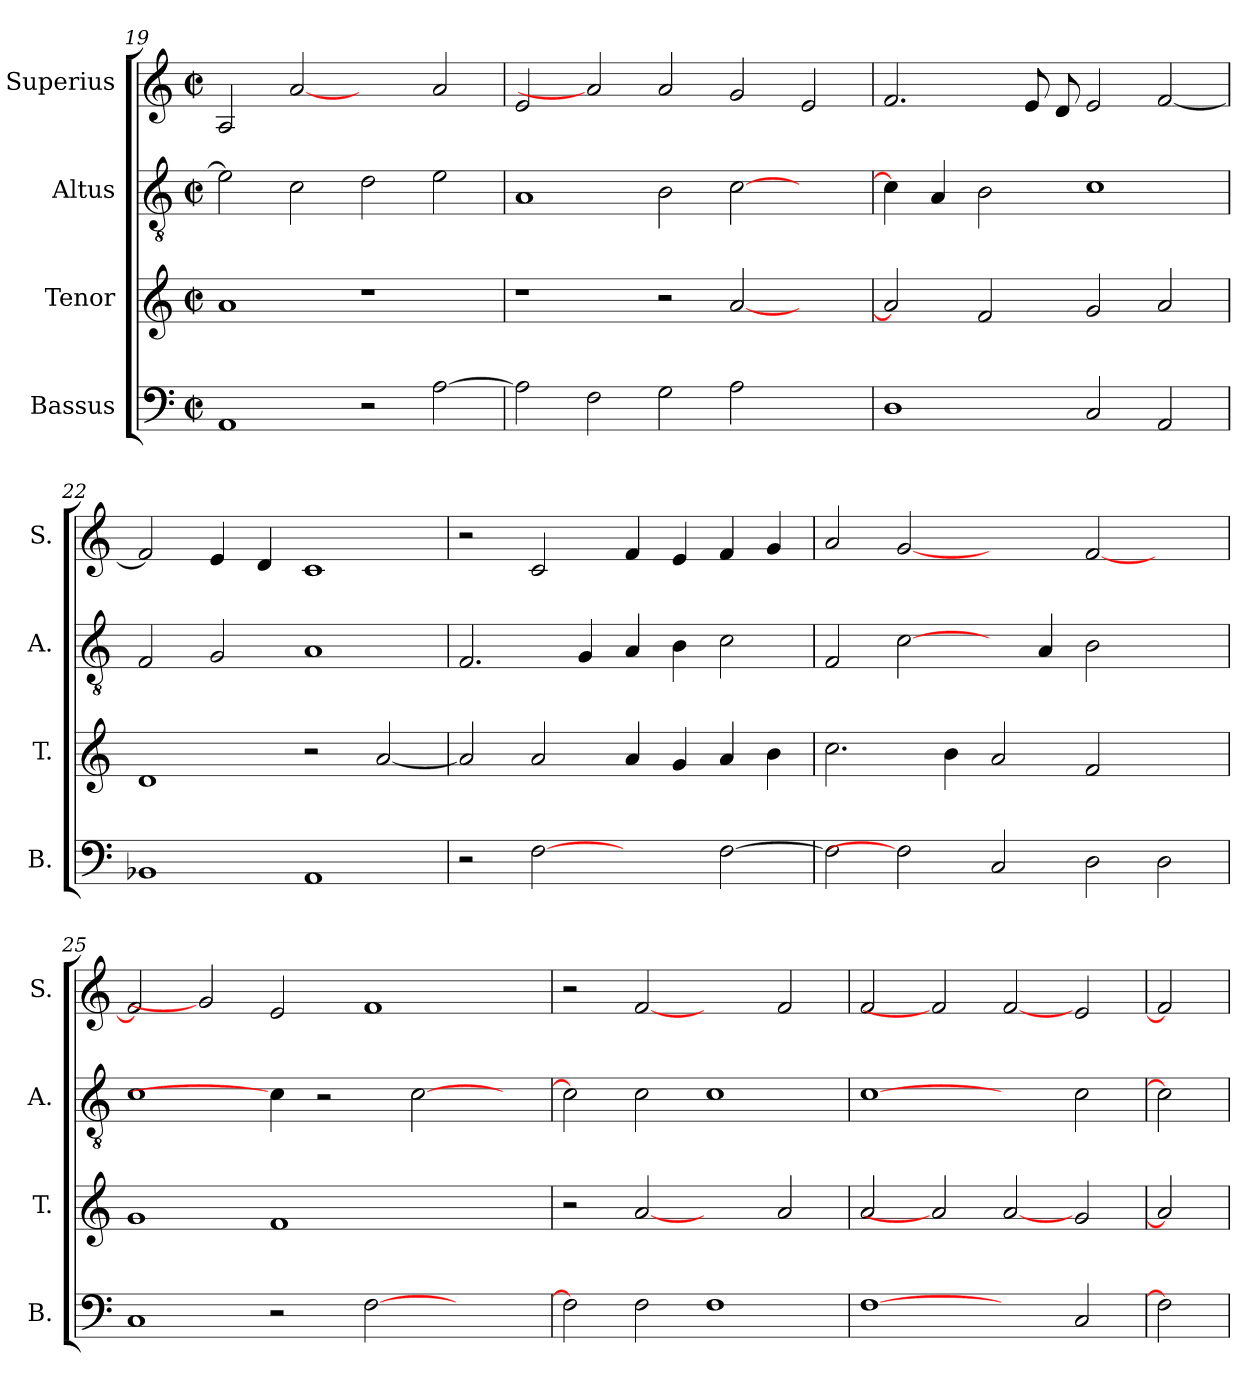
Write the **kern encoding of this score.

**kern	**kern	**kern	**kern
*part4	*part3	*part2	*part1
*staff4	*staff3	*staff2	*staff1
*I"Bassus	*I"Tenor	*I"Altus	*I"Superius
*I'B.	*I'T.	*I'A.	*I'S.
*clefF4	*clefG2	*clefGv2	*clefG2
*	*ITrd7c12	*ITrd7c12	*
*k[]	*k[]	*k[]	*k[]
*C:	*C:	*C:	*C:
*M2/2	*M2/2	*M2/2	*M2/2
*met(c|)	*met(c|)	*met(c|)	*met(c|)
=19	=19	=19	=19
1AAi	1Ai	2Ei\]	2Ai/
.	.	2Ci\	[2ai
2r	1r	2Di\	2ryy
[>2Ai\	.	2Ei\	2ai/
=20	=20	=20	=20
2Ai\]	1r	1AAi	2ei/
2Fi\	.	.	2ai]
2Gi\	2r	2BBi\	2ai/
2Ai\	[<2Ai/	[>2Ci\	2gi/
2ryy	2ryy	2ryy	2ei/
!!LO:LB:g=z
=21	=21	=21	=21
1Di	2Ai/]	4Ci\]	2.fi/
.	.	4AAi/	.
.	2Fi/	2BBi\	.
.	.	.	8ei/
.	.	.	8di/
2Ci/	2Gi/	1Ci	2ei/
2AAi/	2Ai/	.	[<2fi/
=22	=22	=22	=22
1BB-Xi	1Di	2FFi/	2fi/]
.	.	2GGi/	4ei/
.	.	.	4di/
1AAi	2r	1AAi	1ci
.	[<2Ai/	.	.
=23	=23	=23	=23
2r	2Ai/]	2.FFi/	2r
[2Fi	2Ai/	.	2ci/
.	.	4GGi/	.
2ryy	4Ai/	4AAi/	4fi/
.	4Gi/	4BBi\	4ei/
[>2Fi\	4Ai/	2Ci\	4fi/
.	4Bi\	.	4gi/
=24	=24	=24	=24
2Fi\]	2.ci\	2FFi/	2ai/
2Fi]	.	[2Ci\	[2gi
.	4Bi\	.	.
2Ci/	2Ai/	4ryy	2ryy
.	.	4AAi/	.
2Di\	2Fi/	2BBi\	[<2fi/
2Di\	2ryy	2ryy	2ryy
!!LO:LB:g=z
=25	=25	=25	=25
1Ci	1Gi	1Ci	2fi/]
.	.	.	2gi]
2r	1Fi	4Ci\]	2ei/
.	.	2r	.
[>2Fi\	.	.	1fi
.	.	[>2Ci\	.
2ryy	2ryy	.	.
.	.	4ryy	.
=26	=26	=26	=26
2Fi\]	2r	2Ci\]	2r
2Fi\	[2Ai	2Ci\	[2fi
1Fi	2ryy	1Ci	2ryy
.	2Ai/	.	2fi/
=27	=27	=27	=27
[1Fi	2Ai/	[1Ci	2fi/
.	2Ai]	.	2fi]
2ryy	[2Ai	2ryy	[2fi
2Ci/	2Gi/	2Ci\	2ei/
=28	=28	=28	=28
2Fi]	2Ai]	2Ci]	2fi]
=	=	=	=
*-	*-	*-	*-
